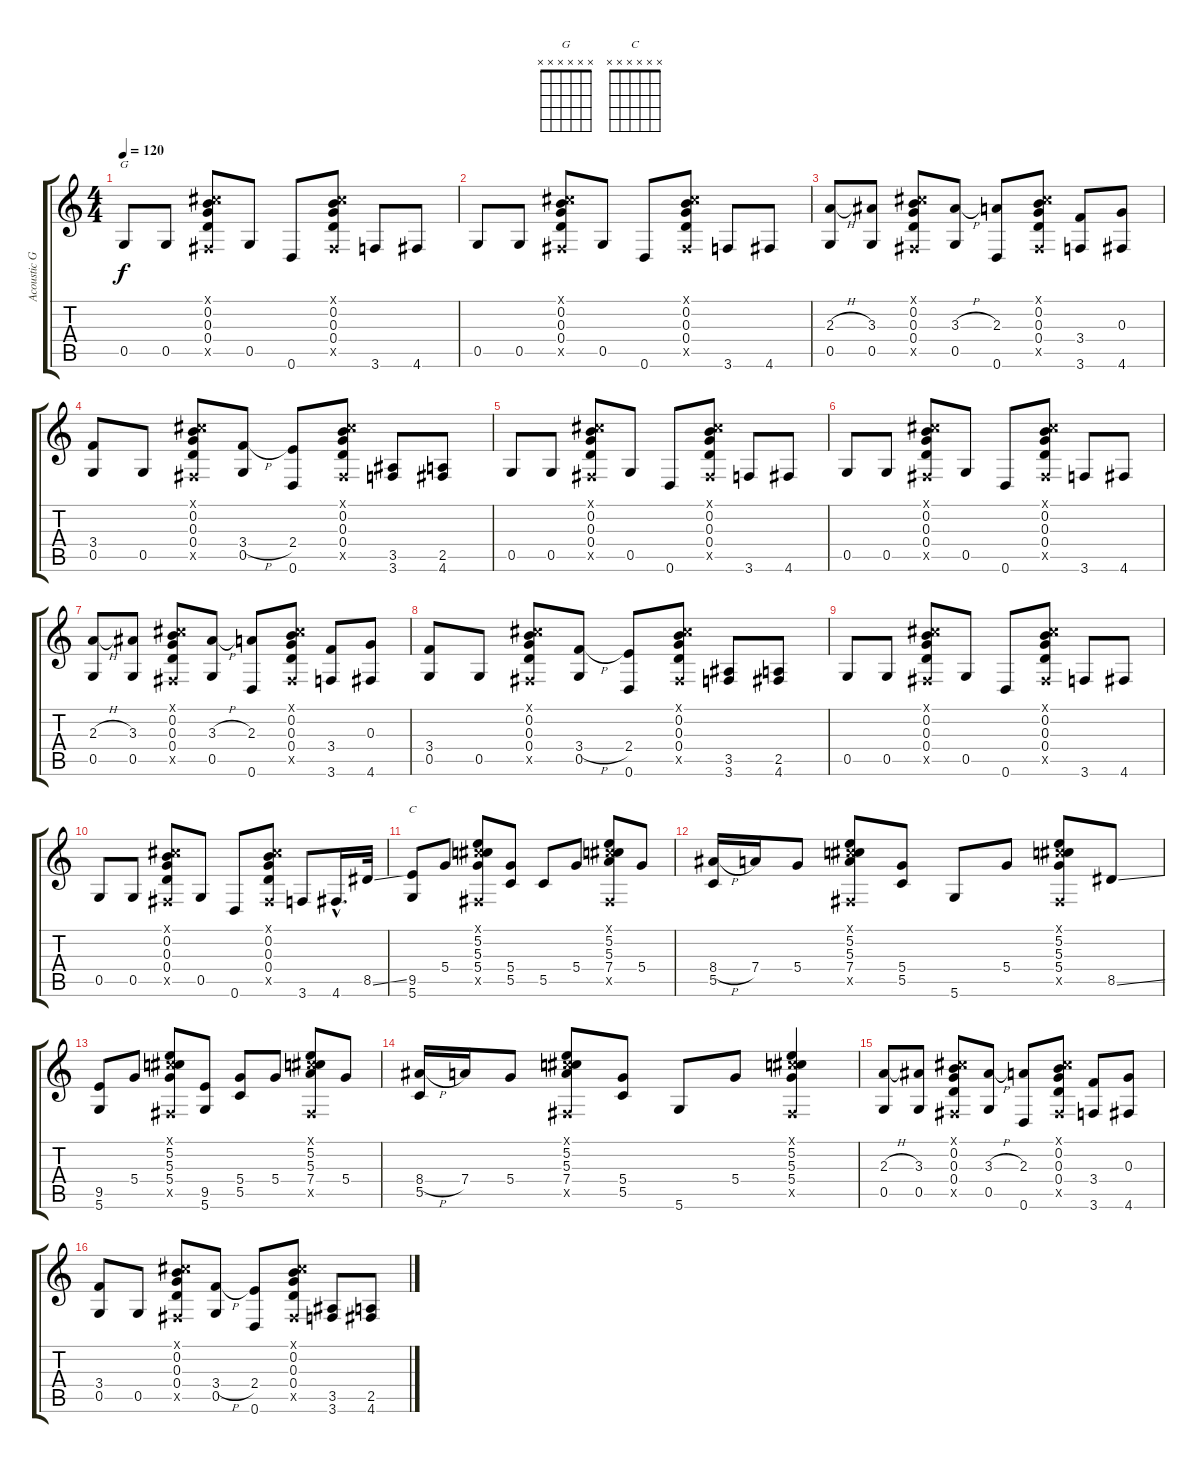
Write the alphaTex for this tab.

\track ("Acoustic Guitar" "Acoustic G") {instrument acousticguitarsteel}
\staff {score tabs}
\tuning (D4 B3 G3 D3 G2 D2) {hide}
\chord ("G" x x x x x x) {firstfret 0}
\chord ("C" x x x x x x) {firstfret 0}
\ts (4 4)
\tempo 120
\clef g2
\ks c
0.5.8{ch "G" dy f instrument acousticguitarsteel} 0.5.8 (-1.1{x} 0.2 0.3 0.4 -1.5{x}).8 0.5.8 0.6.8 (-1.1{x} 0.2 0.3 0.4 -1.5{x}).8 3.6.8 4.6.8 |
0.5.8 0.5.8 (-1.1{x} 0.2 0.3 0.4 -1.5{x}).8 0.5.8 0.6.8 (-1.1{x} 0.2 0.3 0.4 -1.5{x}).8 3.6.8 4.6.8 |
(2.3{h} 0.5).8 (3.3 0.5).8 (-1.1{x} 0.2 0.3 0.4 -1.5{x}).8 (3.3{h} 0.5).8 (2.3 0.6).8 (-1.1{x} 0.2 0.3 0.4 -1.5{x}).8 (3.4 3.6).8 (0.3 4.6).8 |
(3.4 0.5).8 0.5.8 (-1.1{x} 0.2 0.3 0.4 -1.5{x}).8 (3.4{h} 0.5).8 (2.4 0.6).8 (-1.1{x} 0.2 0.3 0.4 -1.5{x}).8 (3.5 3.6).8 (2.5 4.6).8 |
0.5.8 0.5.8 (-1.1{x} 0.2 0.3 0.4 -1.5{x}).8 0.5.8 0.6.8 (-1.1{x} 0.2 0.3 0.4 -1.5{x}).8 3.6.8 4.6.8 |
0.5.8 0.5.8 (-1.1{x} 0.2 0.3 0.4 -1.5{x}).8 0.5.8 0.6.8 (-1.1{x} 0.2 0.3 0.4 -1.5{x}).8 3.6.8 4.6.8 |
(2.3{h} 0.5).8 (3.3 0.5).8 (-1.1{x} 0.2 0.3 0.4 -1.5{x}).8 (3.3{h} 0.5).8 (2.3 0.6).8 (-1.1{x} 0.2 0.3 0.4 -1.5{x}).8 (3.4 3.6).8 (0.3 4.6).8 |
(3.4 0.5).8 0.5.8 (-1.1{x} 0.2 0.3 0.4 -1.5{x}).8 (3.4{h} 0.5).8 (2.4 0.6).8 (-1.1{x} 0.2 0.3 0.4 -1.5{x}).8 (3.5 3.6).8 (2.5 4.6).8 |
0.5.8 0.5.8 (-1.1{x} 0.2 0.3 0.4 -1.5{x}).8 0.5.8 0.6.8 (-1.1{x} 0.2 0.3 0.4 -1.5{x}).8 3.6.8 4.6.8 |
0.5.8 0.5.8 (-1.1{x} 0.2 0.3 0.4 -1.5{x}).8 0.5.8 0.6.8 (-1.1{x} 0.2 0.3 0.4 -1.5{x}).8 3.6.8 4.6{hac}.16{d} 8.5{ss}.32 |
(9.5 5.6).8{ch "C"} 5.4.8 (-1.1{x} 5.2 5.3 5.4 -1.5{x}).8 (5.4 5.5).8 5.5.8 5.4.8 (-1.1{x} 5.2 5.3 7.4 -1.5{x}).8 5.4.8 |
(8.4{h} 5.5).16 7.4.16 5.4.8 (-1.1{x} 5.2 5.3 7.4 -1.5{x}).8 (5.4 5.5).8 5.6.8 5.4.8 (-1.1{x} 5.2 5.3 5.4 -1.5{x}).8 8.5{ss}.8 |
(9.5 5.6).8 5.4.8 (-1.1{x} 5.2 5.3 5.4 -1.5{x}).8 (9.5 5.6).8 (5.4 5.5).8 5.4.8 (-1.1{x} 5.2 5.3 7.4 -1.5{x}).8 5.4.8 |
(8.4{h} 5.5).16 7.4.16 5.4.8 (-1.1{x} 5.2 5.3 7.4 -1.5{x}).8 (5.4 5.5).8 5.6.8 5.4.8 (-1.1{x} 5.2 5.3 5.4 -1.5{x}).4 |
(2.3{h} 0.5).8 (3.3 0.5).8 (-1.1{x} 0.2 0.3 0.4 -1.5{x}).8 (3.3{h} 0.5).8 (2.3 0.6).8 (-1.1{x} 0.2 0.3 0.4 -1.5{x}).8 (3.4 3.6).8 (0.3 4.6).8 |
(3.4 0.5).8 0.5.8 (-1.1{x} 0.2 0.3 0.4 -1.5{x}).8 (3.4{h} 0.5).8 (2.4 0.6).8 (-1.1{x} 0.2 0.3 0.4 -1.5{x}).8 (3.5 3.6).8 (2.5 4.6).8
